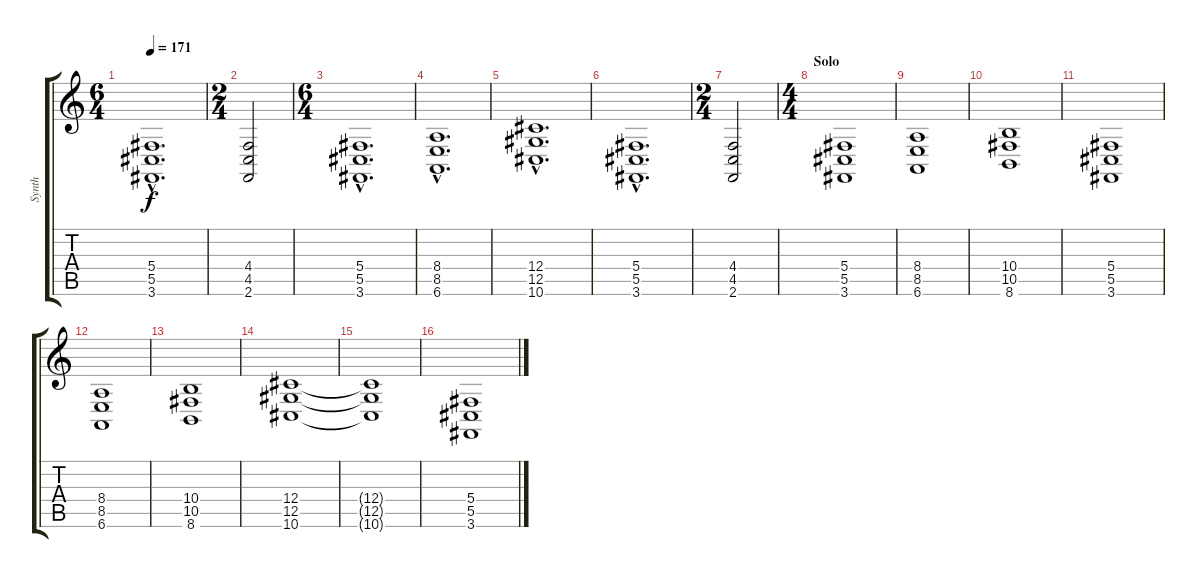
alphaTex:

\track ("Synth" "Synth") {instrument tremolostrings}
\staff {score tabs}
\tuning (Eb4 Bb3 Gb3 Db3 Ab2 Eb2) {hide}
\ts (6 4)
\tempo 171
\clef g2
\ks c
(5.4{hac} 5.5{hac} 3.6{hac}).1{d dy f} |
\ts (2 4)
(4.4 4.5 2.6).2 |
\ts (6 4)
(5.4{hac} 5.5{hac} 3.6{hac}).1{d} |
(8.4{hac} 8.5{hac} 6.6{hac}).1{d} |
(12.4{hac} 12.5{hac} 10.6{hac}).1{d} |
(5.4{hac} 5.5{hac} 3.6{hac}).1{d} |
\ts (2 4)
(4.4 4.5 2.6).2 |
\ts (4 4)
\section ("" "Solo")
(5.4 5.5 3.6).1 |
(8.4 8.5 6.6).1 |
(10.4 10.5 8.6).1 |
(5.4 5.5 3.6).1 |
(8.4 8.5 6.6).1 |
(10.4 10.5 8.6).1 |
(12.4 12.5 10.6).1 |
(12.4{t} 12.5{t} 10.6{t}).1 |
(5.4 5.5 3.6).1
